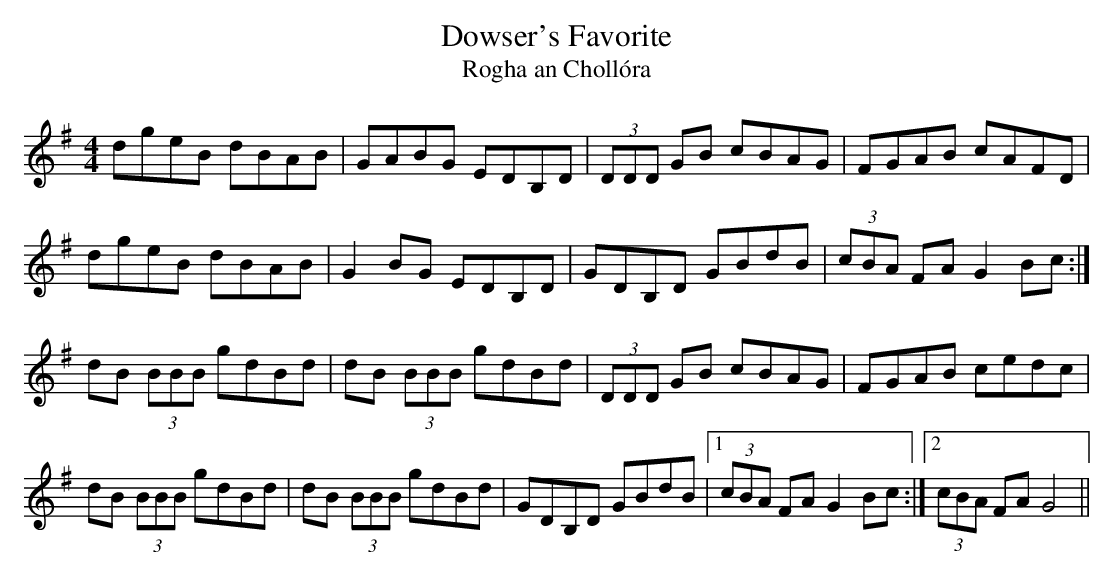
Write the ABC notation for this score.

X:1
T: Dowser's Favorite
T: Rogha an Choll\'ora
L: 1/8
M: 4/4
K: G
dgeB dBAB|GABG EDB,D|(3DDD GB cBAG|FGAB cAFD|
dgeB dBAB|G2 BG EDB,D|GDB,D GBdB|(3cBA FA G2 Bc :|
dB (3BBB gdBd|dB (3BBB gdBd|(3DDD GB cBAG|FGAB cedc|
dB (3BBB gdBd|dB (3BBB gdBd|GDB,D GBdB|1 (3cBA FA G2 Bc :|2\
(3cBA FA G4 ||
